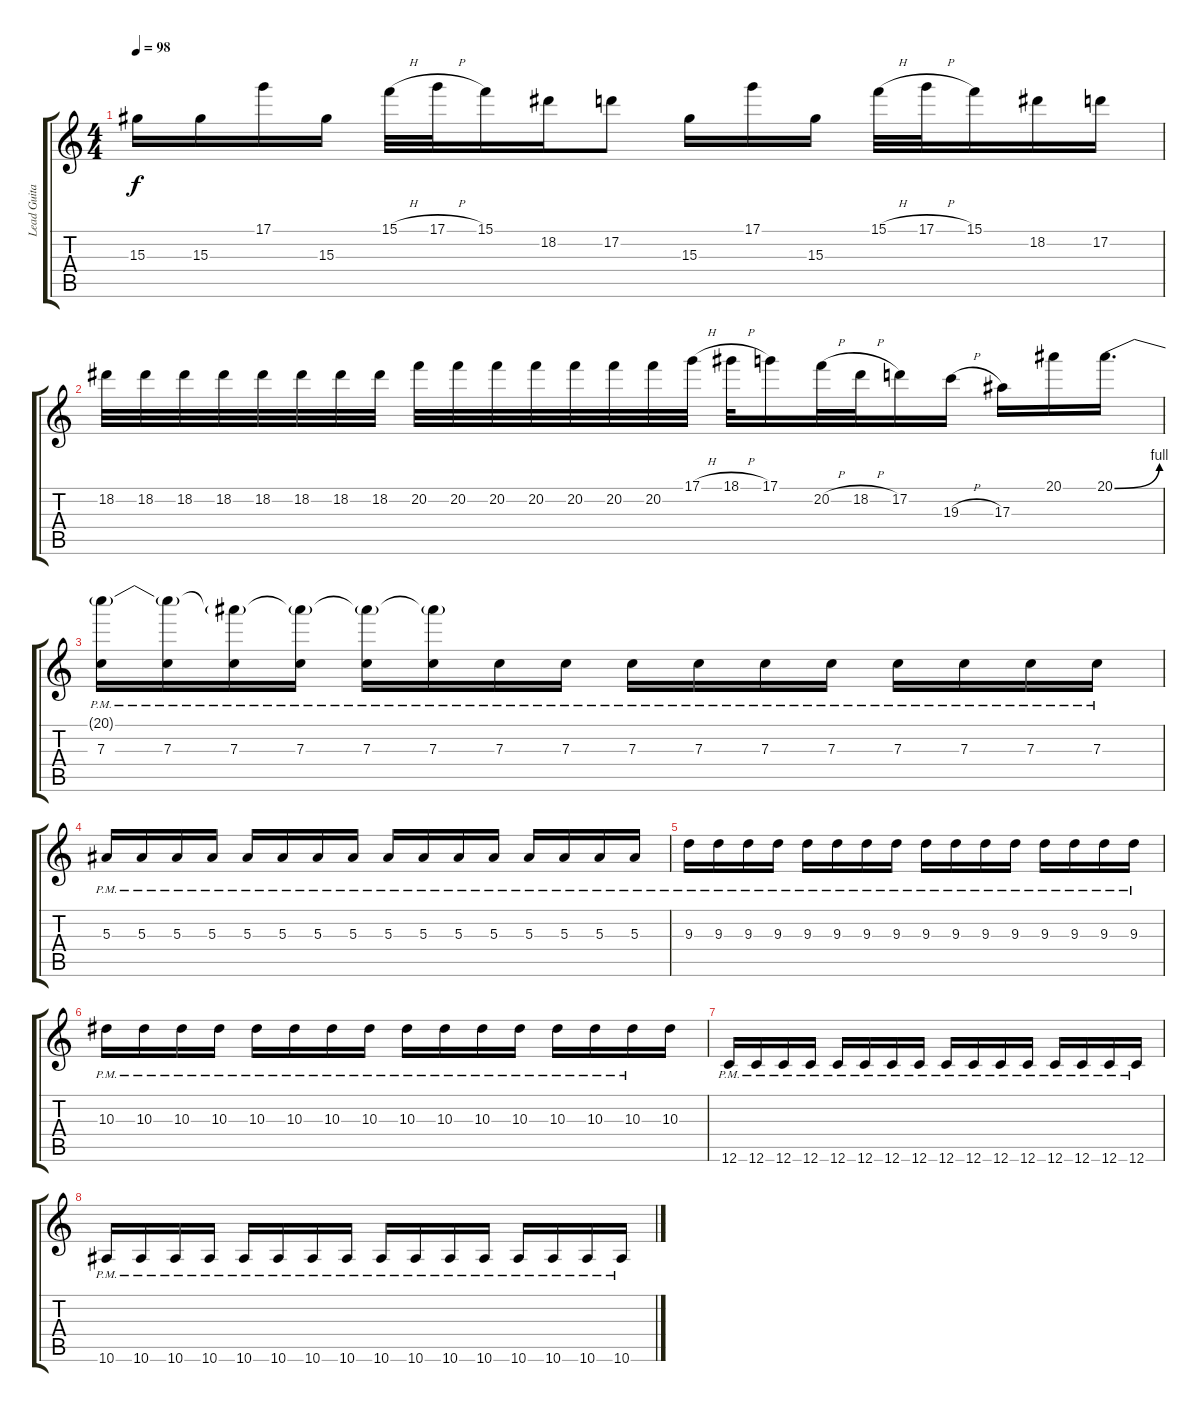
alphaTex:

\track ("Lead Guitar" "Lead Guita") {instrument distortionguitar}
\staff {score tabs}
\tuning (D4 A3 F3 C3 G2 C2) {hide}
\ts (4 4)
\tempo 98
\clef g2
\ks c
15.3.16{dy f} 15.3.16 17.1.16 15.3.16 15.1{h}.32 17.1{h}.32 15.1.16 18.2.16 17.2.8 15.3.16 17.1.16 15.3.16 15.1{h}.32 17.1{h}.32 15.1.16 18.2.16 17.2.16 |
18.2.32 18.2.32 18.2.32 18.2.32 18.2.32 18.2.32 18.2.32 18.2.32 20.2.32 20.2.32 20.2.32 20.2.32 20.2.32 20.2.32 20.2.32 17.1{h}.32 18.1{h}.32 17.1.16 20.2{h}.32 18.2{h}.32 17.2.16 19.3{h}.16 17.3.16 20.1.16 20.1{be (bend 0 0 60 4)}.16{d} |
(20.1{t} 7.3{pm}).16 (20.1{t} 7.3{pm}).16 (20.1{t} 7.3{pm}).16 (20.1{t} 7.3{pm}).16 (20.1{t} 7.3{pm}).16 (20.1{t} 7.3{pm}).16 7.3{pm}.16 7.3{pm}.16 7.3{pm}.16 7.3{pm}.16 7.3{pm}.16 7.3{pm}.16 7.3{pm}.16 7.3{pm}.16 7.3{pm}.16 7.3{pm}.16 |
5.3{pm}.16 5.3{pm}.16 5.3{pm}.16 5.3{pm}.16 5.3{pm}.16 5.3{pm}.16 5.3{pm}.16 5.3{pm}.16 5.3{pm}.16 5.3{pm}.16 5.3{pm}.16 5.3{pm}.16 5.3{pm}.16 5.3{pm}.16 5.3{pm}.16 5.3{pm}.16 |
9.3{pm}.16 9.3{pm}.16 9.3{pm}.16 9.3{pm}.16 9.3{pm}.16 9.3{pm}.16 9.3{pm}.16 9.3{pm}.16 9.3{pm}.16 9.3{pm}.16 9.3{pm}.16 9.3{pm}.16 9.3{pm}.16 9.3{pm}.16 9.3{pm}.16 9.3{pm}.16 |
10.3{pm}.16 10.3{pm}.16 10.3{pm}.16 10.3{pm}.16 10.3{pm}.16 10.3{pm}.16 10.3{pm}.16 10.3{pm}.16 10.3{pm}.16 10.3{pm}.16 10.3{pm}.16 10.3{pm}.16 10.3{pm}.16 10.3{pm}.16 10.3{pm}.16 10.3.16 |
12.6{pm}.16 12.6{pm}.16 12.6{pm}.16 12.6{pm}.16 12.6{pm}.16 12.6{pm}.16 12.6{pm}.16 12.6{pm}.16 12.6{pm}.16 12.6{pm}.16 12.6{pm}.16 12.6{pm}.16 12.6{pm}.16 12.6{pm}.16 12.6{pm}.16 12.6{pm}.16 |
10.6{pm}.16 10.6{pm}.16 10.6{pm}.16 10.6{pm}.16 10.6{pm}.16 10.6{pm}.16 10.6{pm}.16 10.6{pm}.16 10.6{pm}.16 10.6{pm}.16 10.6{pm}.16 10.6{pm}.16 10.6{pm}.16 10.6{pm}.16 10.6{pm}.16 10.6{pm}.16
